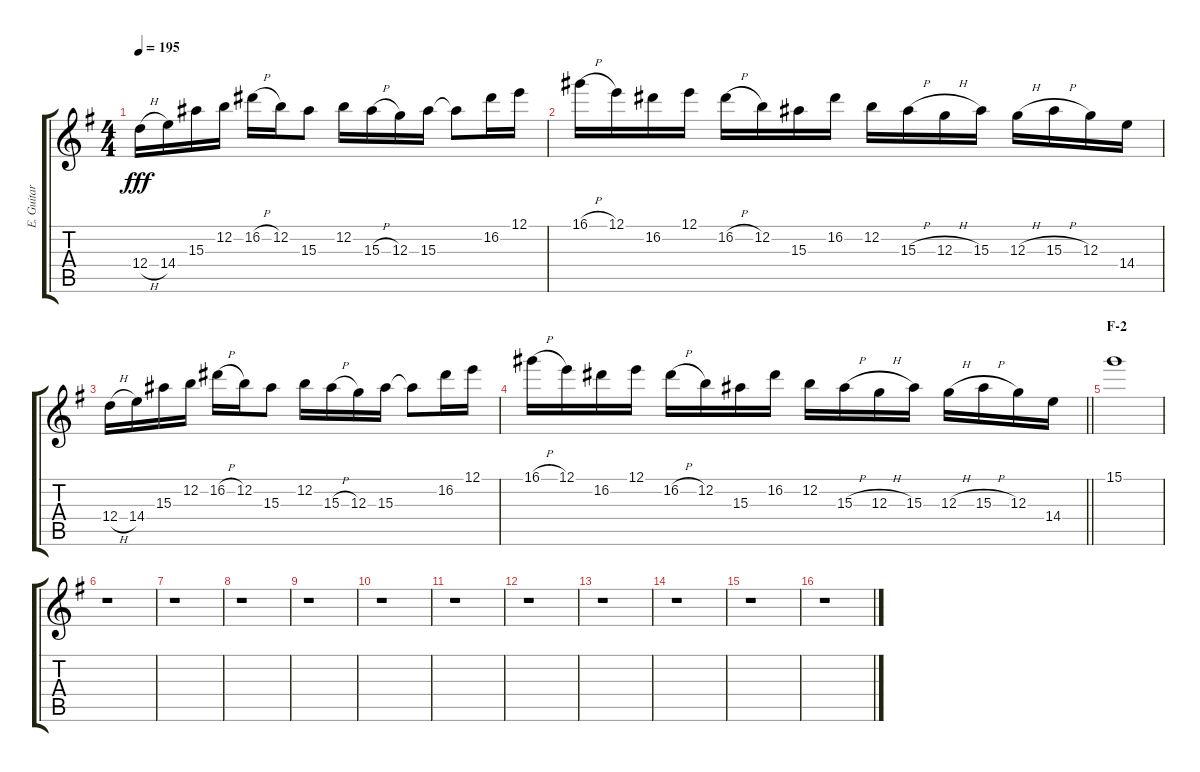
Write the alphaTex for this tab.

\track ("E. Guitar II" "E. Guitar ") {instrument overdrivenguitar}
\staff {score tabs}
\tuning (E4 B3 G3 D3 A2 E2) {hide}
\ts (4 4)
\tempo 195
\clef g2
\ks g
12.4{h}.16{dy fff} 14.4.16 15.3.16 12.2.16 16.2{h}.16 12.2.16 15.3.8 12.2.16 15.3{h}.16 12.3.16 15.3.16 15.3{t}.8 16.2.16 12.1.16 |
16.1{h}.16 12.1.16 16.2.16 12.1.16 16.2{h}.16 12.2.16 15.3.16 16.2.16 12.2.16 15.3{h}.16 12.3{h}.16 15.3.16 12.3{h}.16 15.3{h}.16 12.3.16 14.4.16 |
12.4{h}.16 14.4.16 15.3.16 12.2.16 16.2{h}.16 12.2.16 15.3.8 12.2.16 15.3{h}.16 12.3.16 15.3.16 15.3{t}.8 16.2.16 12.1.16 |
\barLineRight lightlight
16.1{h}.16 12.1.16 16.2.16 12.1.16 16.2{h}.16 12.2.16 15.3.16 16.2.16 12.2.16 15.3{h}.16 12.3{h}.16 15.3.16 12.3{h}.16 15.3{h}.16 12.3.16 14.4.16 |
\section ("" "F-2")
15.1.1 |
r.1 |
r.1 |
r.1 |
r.1 |
r.1 |
r.1 |
r.1 |
r.1 |
r.1 |
r.1 |
r.1
